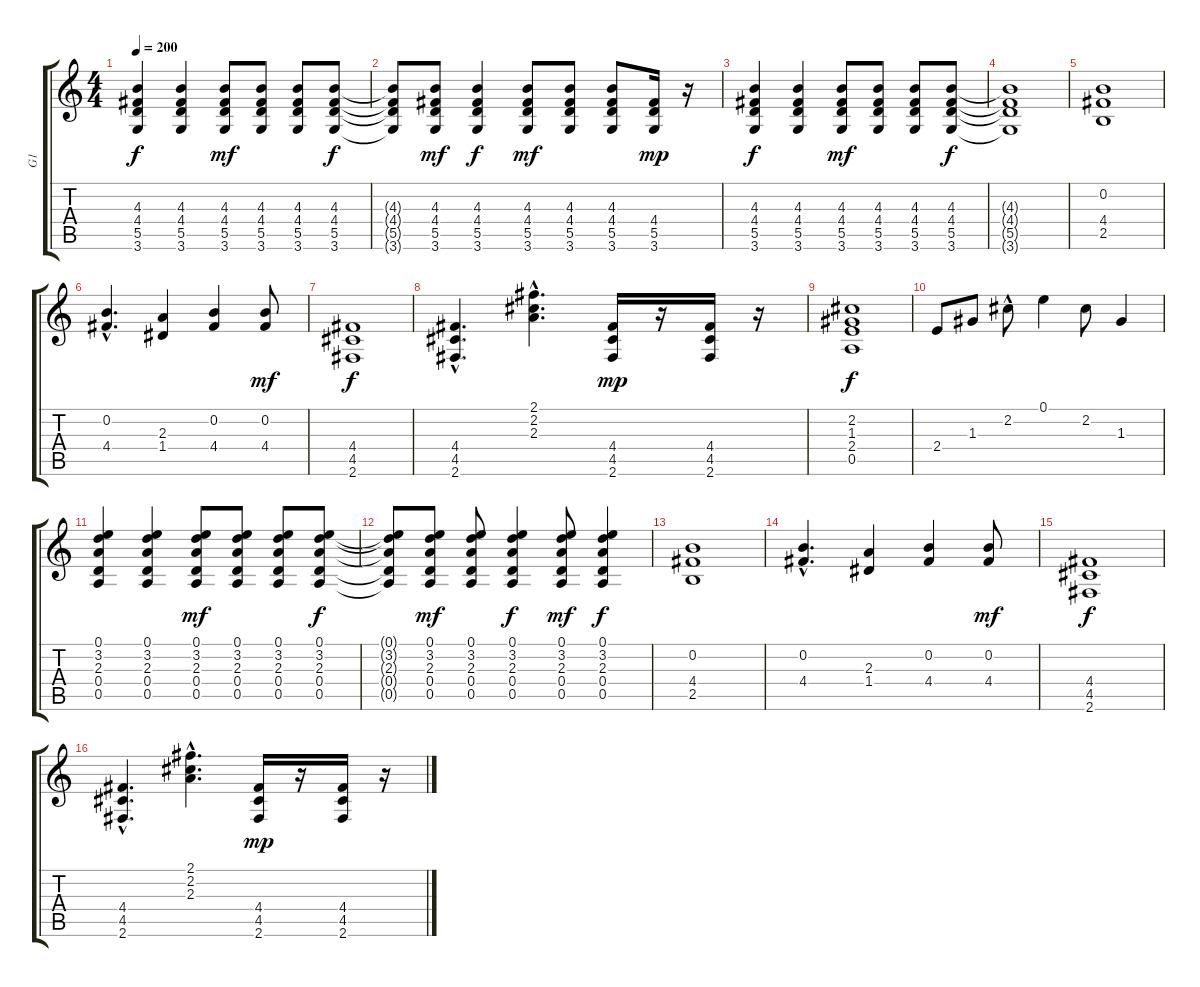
\track ("G1" "G1") {instrument distortionguitar}
\staff {score tabs}
\tuning (E4 B3 G3 D3 A2 E2) {hide}
\ts (4 4)
\tempo 200
\clef g2
\ks c
(4.3 4.4 5.5 3.6).4{dy f} (4.3 4.4 5.5 3.6).4 (4.3 4.4 5.5 3.6).8{dy mf} (4.3 4.4 5.5 3.6).8 (4.3 4.4 5.5 3.6).8 (4.3 4.4 5.5 3.6).8{dy f} |
(4.3{t} 4.4{t} 5.5{t} 3.6{t}).8 (4.3 4.4 5.5 3.6).8{dy mf} (4.3 4.4 5.5 3.6).4{dy f} (4.3 4.4 5.5 3.6).8{dy mf} (4.3 4.4 5.5 3.6).8 (4.3 4.4 5.5 3.6).8 (4.4 5.5 3.6).16{dy mp} r.16 |
(4.3 4.4 5.5 3.6).4{dy f} (4.3 4.4 5.5 3.6).4 (4.3 4.4 5.5 3.6).8{dy mf} (4.3 4.4 5.5 3.6).8 (4.3 4.4 5.5 3.6).8 (4.3 4.4 5.5 3.6).8{dy f} |
(4.3{t} 4.4{t} 5.5{t} 3.6{t}).1 |
(0.2 4.4 2.5).1 |
(0.2{hac} 4.4{hac}).4{d} (2.3 1.4).4 (0.2 4.4).4 (0.2 4.4).8{dy mf} |
(4.4 4.5 2.6).1{dy f} |
(4.4{hac} 4.5{hac} 2.6{hac}).4{d} (2.1{hac} 2.2{hac} 2.3{hac}).4{d} (4.4 4.5 2.6).16{dy mp} r.16 (4.4 4.5 2.6).16 r.16 |
(2.2 1.3 2.4 0.5).1{dy f} |
2.4.8 1.3.8 2.2{hac}.8 0.1.4 2.2.8 1.3.4 |
(0.1 3.2 2.3 0.4 0.5).4 (0.1 3.2 2.3 0.4 0.5).4 (0.1 3.2 2.3 0.4 0.5).8{dy mf} (0.1 3.2 2.3 0.4 0.5).8 (0.1 3.2 2.3 0.4 0.5).8 (0.1 3.2 2.3 0.4 0.5).8{dy f} |
(0.1{t} 3.2{t} 2.3{t} 0.4{t} 0.5{t}).8 (0.1 3.2 2.3 0.4 0.5).8{dy mf} (0.1 3.2 2.3 0.4 0.5).8 (0.1 3.2 2.3 0.4 0.5).4{dy f} (0.1 3.2 2.3 0.4 0.5).8{dy mf} (0.1 3.2 2.3 0.4 0.5).4{dy f} |
(0.2 4.4 2.5).1 |
(0.2{hac} 4.4{hac}).4{d} (2.3 1.4).4 (0.2 4.4).4 (0.2 4.4).8{dy mf} |
(4.4 4.5 2.6).1{dy f} |
(4.4{hac} 4.5{hac} 2.6{hac}).4{d} (2.1{hac} 2.2{hac} 2.3{hac}).4{d} (4.4 4.5 2.6).16{dy mp} r.16 (4.4 4.5 2.6).16 r.16
